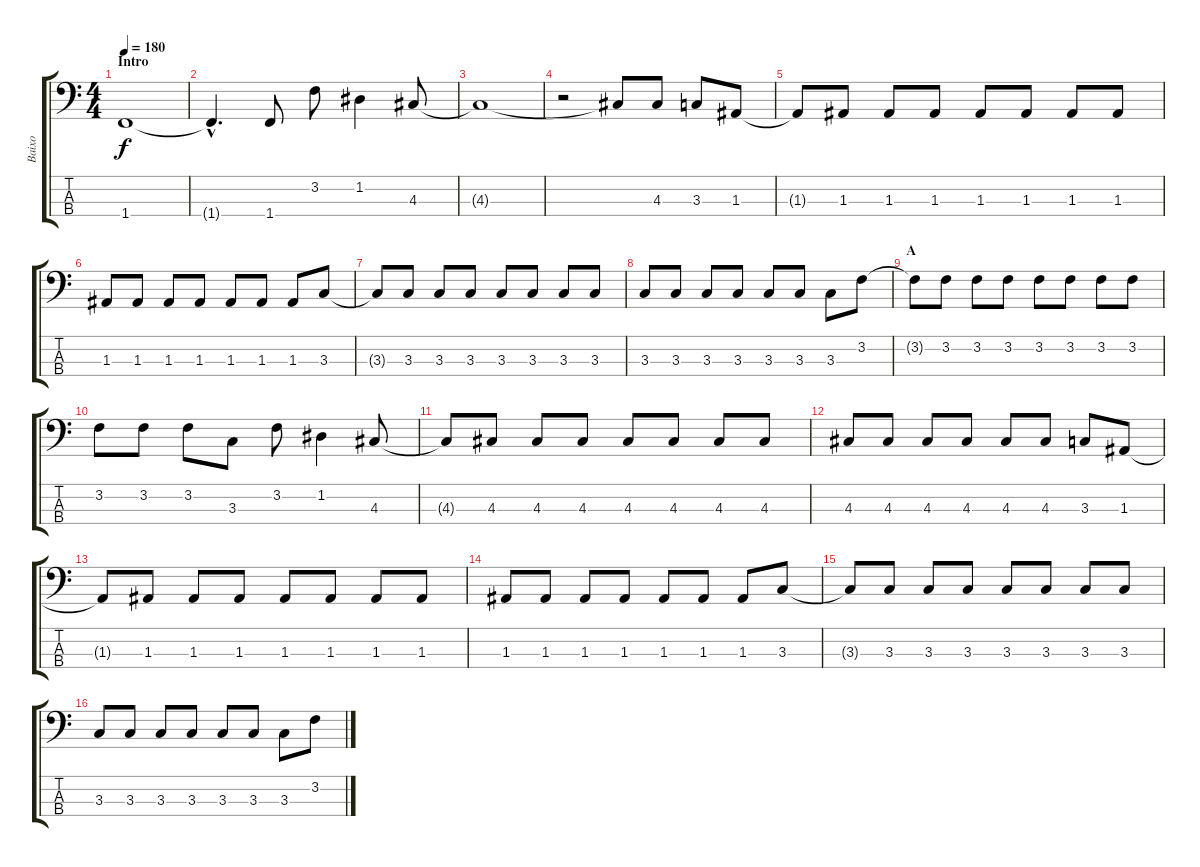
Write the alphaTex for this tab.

\track ("Baixo" "Baixo") {instrument electricbassfinger}
\staff {score tabs}
\tuning (G2 D2 A1 E1) {hide}
\ts (4 4)
\section ("" "Intro")
\tempo 180
\clef f4
\ks c
1.4.1{dy f instrument electricbassfinger} |
1.4{hac t}.4{d} 1.4.8 3.2.8 1.2.4 4.3.8 |
4.3{t}.1 |
r.2 4.3{t}.8 4.3.8 3.3.8 1.3.8 |
1.3{t}.8 1.3.8 1.3.8 1.3.8 1.3.8 1.3.8 1.3.8 1.3.8 |
1.3.8 1.3.8 1.3.8 1.3.8 1.3.8 1.3.8 1.3.8 3.3.8 |
3.3{t}.8 3.3.8 3.3.8 3.3.8 3.3.8 3.3.8 3.3.8 3.3.8 |
3.3.8 3.3.8 3.3.8 3.3.8 3.3.8 3.3.8 3.3.8 3.2.8 |
\section ("" "A")
3.2{t}.8 3.2.8 3.2.8 3.2.8 3.2.8 3.2.8 3.2.8 3.2.8 |
3.2.8 3.2.8 3.2.8 3.3.8 3.2.8 1.2.4 4.3.8 |
4.3{t}.8 4.3.8 4.3.8 4.3.8 4.3.8 4.3.8 4.3.8 4.3.8 |
4.3.8 4.3.8 4.3.8 4.3.8 4.3.8 4.3.8 3.3.8 1.3.8 |
1.3{t}.8 1.3.8 1.3.8 1.3.8 1.3.8 1.3.8 1.3.8 1.3.8 |
1.3.8 1.3.8 1.3.8 1.3.8 1.3.8 1.3.8 1.3.8 3.3.8 |
3.3{t}.8 3.3.8 3.3.8 3.3.8 3.3.8 3.3.8 3.3.8 3.3.8 |
3.3.8 3.3.8 3.3.8 3.3.8 3.3.8 3.3.8 3.3.8 3.2.8
